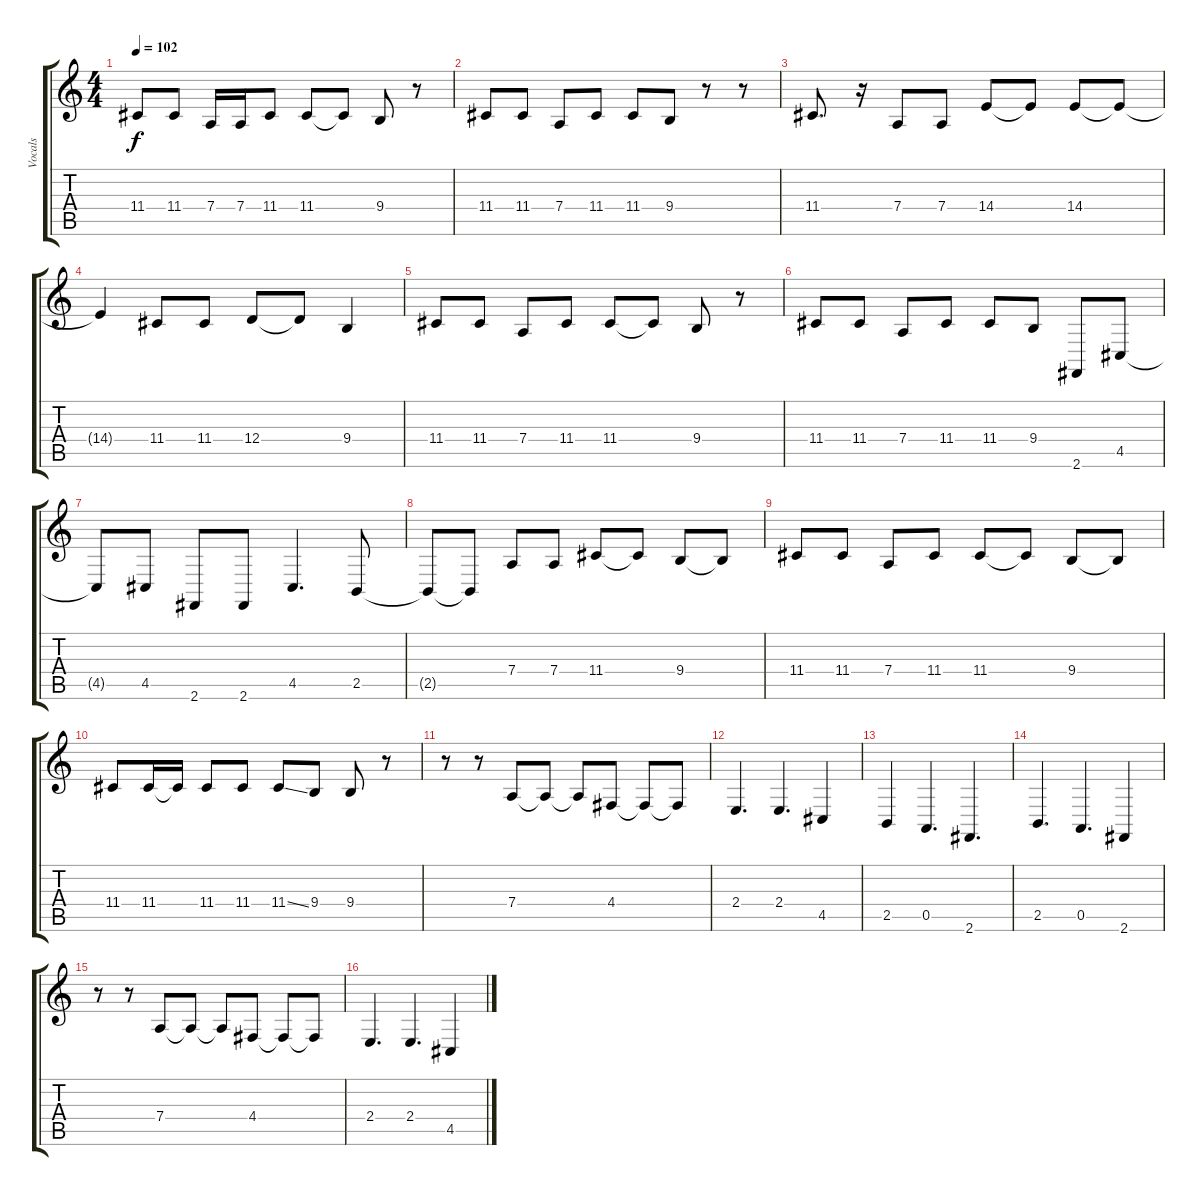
\track ("Vocals" "Vocals") {instrument trumpet}
\staff {score tabs}
\tuning (E4 B3 G3 D3 A2 E2) {hide}
\ts (4 4)
\tempo 102
\clef g2
\ks c
11.4.8{dy f} 11.4.8 7.4.16 7.4.16 11.4.8 11.4.8 11.4{t}.8 9.4.8 r.8 |
11.4.8 11.4.8 7.4.8 11.4.8 11.4.8 9.4.8 r.8 r.8 |
11.4.8{d} r.16 7.4.8 7.4.8 14.4.8 14.4{t}.8 14.4.8 14.4{t}.8 |
14.4{t}.4 11.4.8 11.4.8 12.4.8 12.4{t}.8 9.4.4 |
11.4.8 11.4.8 7.4.8 11.4.8 11.4.8 11.4{t}.8 9.4.8 r.8 |
11.4.8 11.4.8 7.4.8 11.4.8 11.4.8 9.4.8 2.6.8 4.5.8 |
4.5{t}.8 4.5.8 2.6.8 2.6.8 4.5.4{d} 2.5.8 |
2.5{t}.8 2.5{t}.8 7.4.8 7.4.8 11.4.8 11.4{t}.8 9.4.8 9.4{t}.8 |
11.4.8 11.4.8 7.4.8 11.4.8 11.4.8 11.4{t}.8 9.4.8 9.4{t}.8 |
11.4.8 11.4.16 11.4{t}.16 11.4.8 11.4.8 11.4{ss}.8 9.4.8 9.4.8 r.8 |
r.8 r.8 7.4.8 7.4{t}.8 7.4{t}.8 4.4.8 4.4{t}.8 4.4{t}.8 |
2.4.4{d} 2.4.4{d} 4.5.4 |
2.5.4 0.5.4{d} 2.6.4{d} |
2.5.4{d} 0.5.4{d} 2.6.4 |
r.8 r.8 7.4.8 7.4{t}.8 7.4{t}.8 4.4.8 4.4{t}.8 4.4{t}.8 |
2.4.4{d} 2.4.4{d} 4.5.4
